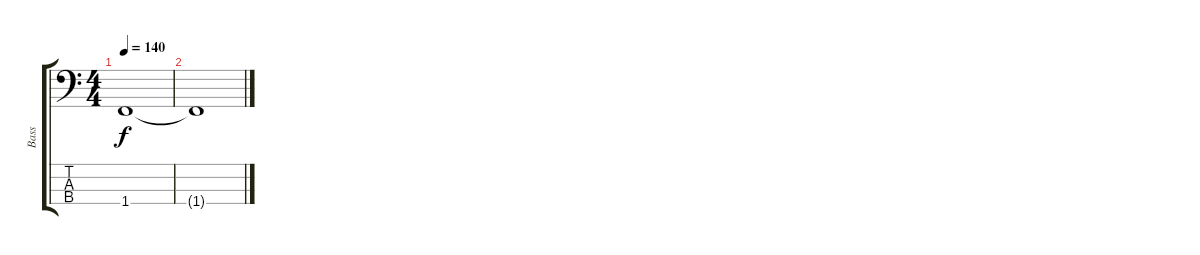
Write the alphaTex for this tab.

\track ("Bass" "Bass") {instrument electricbasspick}
\staff {score tabs}
\tuning (G2 D2 A1 E1) {hide}
\ts (4 4)
\tempo 140
\clef f4
\ks c
1.4.1{dy f} |
1.4{t}.1
